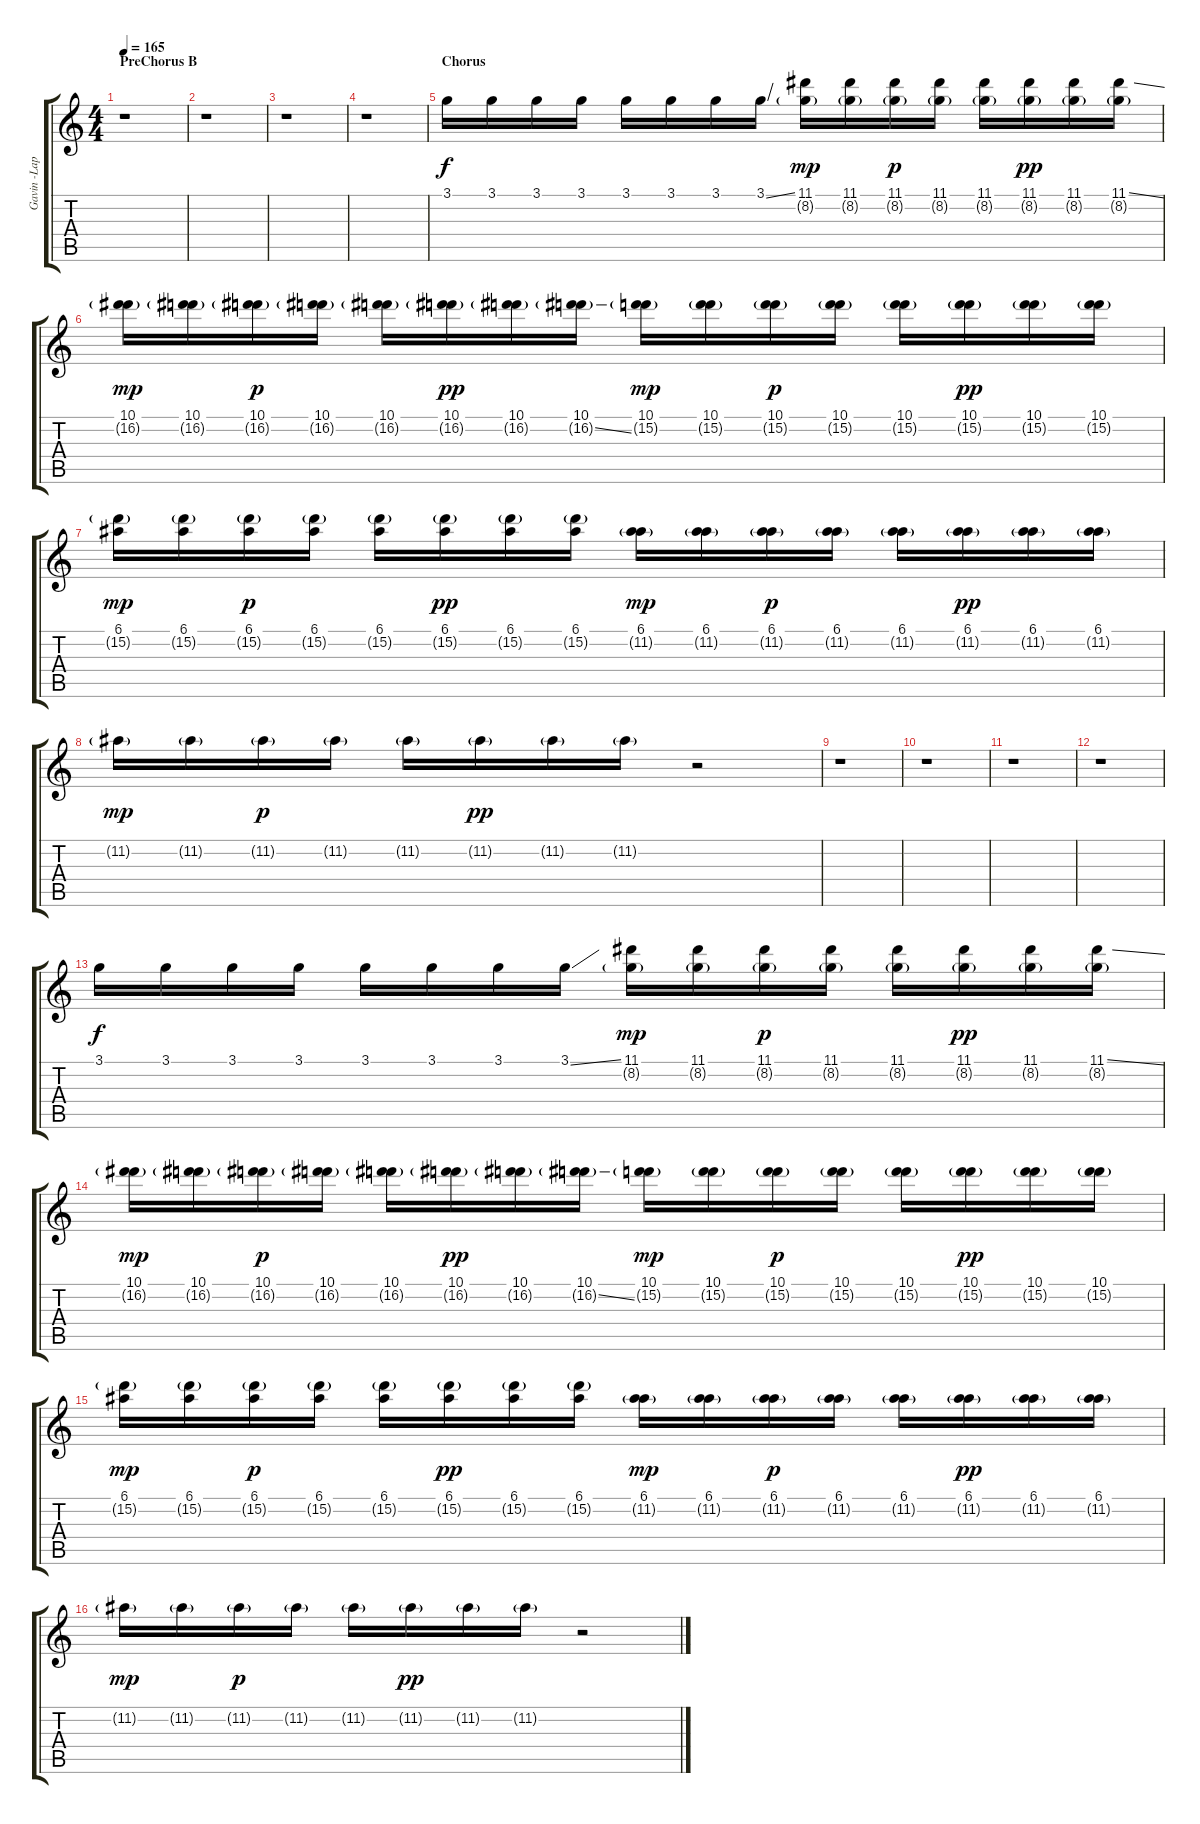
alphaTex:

\track ("Gavin -LapSteelGtr" "Gavin -Lap") {instrument overdrivenguitar}
\staff {score tabs}
\tuning (E4 B3 G3 D3 A2 E2) {hide}
\ts (4 4)
\section ("" "PreChorus B")
\tempo 165
\clef g2
\ks c
r.1{dy pp} |
r.1 |
r.1 |
r.1 |
\section ("" "Chorus")
3.1.16{dy f volume 13} 3.1.16 3.1.16 3.1.16 3.1.16 3.1.16 3.1.16 3.1{ss}.16 (11.1 8.2{g}).16{dy mp} (11.1 8.2{g}).16 (11.1 8.2{g}).16{dy p} (11.1 8.2{g}).16 (11.1 8.2{g}).16 (11.1 8.2{g}).16{dy pp} (11.1 8.2{g}).16 (11.1{ss} 8.2{g}).16 |
(10.1 16.2{g}).16{dy mp} (10.1 16.2{g}).16 (10.1 16.2{g}).16{dy p} (10.1 16.2{g}).16 (10.1 16.2{g}).16 (10.1 16.2{g}).16{dy pp} (10.1 16.2{g}).16 (10.1 16.2{ss g}).16 (10.1 15.2{g}).16{dy mp} (10.1 15.2{g}).16 (10.1 15.2{g}).16{dy p} (10.1 15.2{g}).16 (10.1 15.2{g}).16 (10.1 15.2{g}).16{dy pp} (10.1 15.2{g}).16 (10.1 15.2{g}).16 |
(6.1 15.2{g}).16{dy mp} (6.1 15.2{g}).16 (6.1 15.2{g}).16{dy p} (6.1 15.2{g}).16 (6.1 15.2{g}).16 (6.1 15.2{g}).16{dy pp} (6.1 15.2{g}).16 (6.1 15.2{g}).16 (6.1 11.2{g}).16{dy mp} (6.1 11.2{g}).16 (6.1 11.2{g}).16{dy p} (6.1 11.2{g}).16 (6.1 11.2{g}).16 (6.1 11.2{g}).16{dy pp} (6.1 11.2{g}).16 (6.1 11.2{g}).16 |
11.2{g}.16{dy mp} 11.2{g}.16 11.2{g}.16{dy p} 11.2{g}.16 11.2{g}.16 11.2{g}.16{dy pp} 11.2{g}.16 11.2{g}.16 r.2 |
r.1 |
r.1 |
r.1 |
r.1 |
3.1.16{dy f volume 13} 3.1.16 3.1.16 3.1.16 3.1.16 3.1.16 3.1.16 3.1{ss}.16 (11.1 8.2{g}).16{dy mp} (11.1 8.2{g}).16 (11.1 8.2{g}).16{dy p} (11.1 8.2{g}).16 (11.1 8.2{g}).16 (11.1 8.2{g}).16{dy pp} (11.1 8.2{g}).16 (11.1{ss} 8.2{g}).16 |
(10.1 16.2{g}).16{dy mp} (10.1 16.2{g}).16 (10.1 16.2{g}).16{dy p} (10.1 16.2{g}).16 (10.1 16.2{g}).16 (10.1 16.2{g}).16{dy pp} (10.1 16.2{g}).16 (10.1 16.2{ss g}).16 (10.1 15.2{g}).16{dy mp} (10.1 15.2{g}).16 (10.1 15.2{g}).16{dy p} (10.1 15.2{g}).16 (10.1 15.2{g}).16 (10.1 15.2{g}).16{dy pp} (10.1 15.2{g}).16 (10.1 15.2{g}).16 |
(6.1 15.2{g}).16{dy mp} (6.1 15.2{g}).16 (6.1 15.2{g}).16{dy p} (6.1 15.2{g}).16 (6.1 15.2{g}).16 (6.1 15.2{g}).16{dy pp} (6.1 15.2{g}).16 (6.1 15.2{g}).16 (6.1 11.2{g}).16{dy mp} (6.1 11.2{g}).16 (6.1 11.2{g}).16{dy p} (6.1 11.2{g}).16 (6.1 11.2{g}).16 (6.1 11.2{g}).16{dy pp} (6.1 11.2{g}).16 (6.1 11.2{g}).16 |
11.2{g}.16{dy mp} 11.2{g}.16 11.2{g}.16{dy p} 11.2{g}.16 11.2{g}.16 11.2{g}.16{dy pp} 11.2{g}.16 11.2{g}.16 r.2
